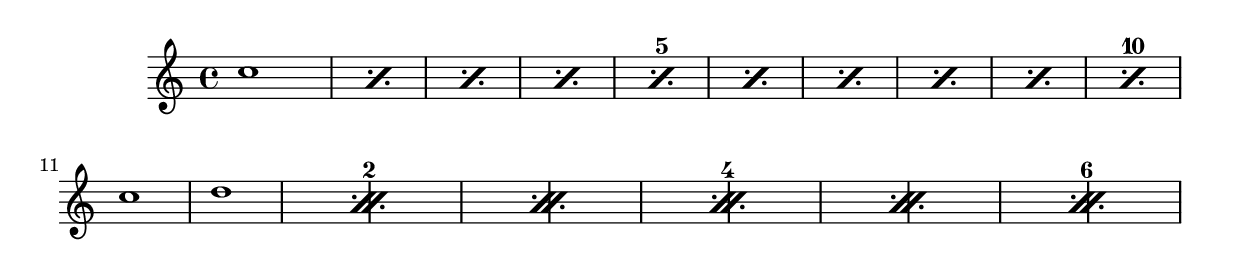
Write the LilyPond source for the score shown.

%% Do not edit this file; it is automatically
%% generated from LSR http://lsr.dsi.unimi.it
%% This file is in the public domain.
\version "2.13.4"

\header {
%% Translation of GIT committish: e98b2d804c2a136edfa28adc894bb584f676c884
  texidocfr = "
Le numéro de mesure répétée sera imprimé à intervalle régulier si vous
déterminez la propriété de contexte @code{repeatCountVisibility}.

"
  doctitlefr = "Affichage du numéro de répétition en pourcent"


  lsrtags = "repeats, tweaks-and-overrides"

%% Translation of GIT committish: b2d4318d6c53df8469dfa4da09b27c15a374d0ca
  texidoces = "
Se pueden mostrar los contadores de las repeticiones del tipo
porcentaje a intervalos regulares mediante el establecimiento de
la propiedad de contexto @code{repeatCountVisibility}.

"
  doctitlees = "Visibilidad del contador de repeticiones de tipo porcentaje"

%% Translation of GIT committish: d96023d8792c8af202c7cb8508010c0d3648899d
  texidocde = "
Prozentwiederholungszähler können in regelmäßigen Intervallen angezeigt
werden, indem man die Eigenschaft @code{repeatCountVisibility} beeinflusst.
"
  doctitlede = "Sichtbarkeit von Prozent-Wiederholungen"

  texidoc = "
Percent repeat counters can be shown at regular intervals by setting
the context property @code{repeatCountVisibility}.

"
  doctitle = "Percent repeat count visibility"
} % begin verbatim

\relative c'' {
  \set countPercentRepeats = ##t
  \set repeatCountVisibility = #(every-nth-repeat-count-visible 5)
  \repeat percent 10 { c1 } \break
  \set repeatCountVisibility = #(every-nth-repeat-count-visible 2)
  \repeat percent 6 { c1 d1 }
}
